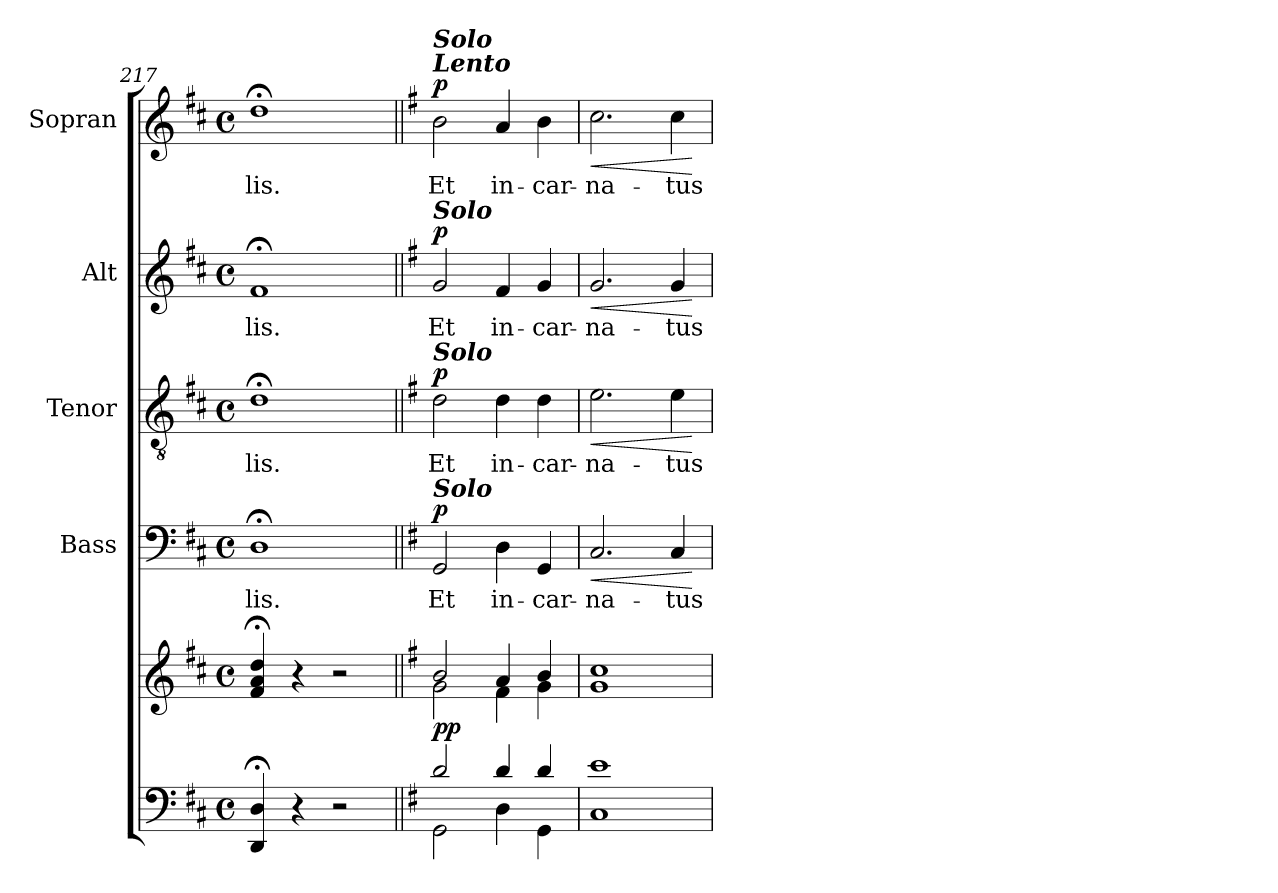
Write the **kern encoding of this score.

**kern	**kern	**dynam	**kern	**text	**dynam	**kern	**text	**dynam	**kern	**text	**dynam	**kern	**text	**dynam
*part5	*part5	*part5	*part4	*part4	*part4	*part3	*part3	*part3	*part2	*part2	*part2	*part1	*part1	*part1
*staff6	*staff5	*staff5/6	*staff4	*staff4	*staff4	*staff3	*staff3	*staff3	*staff2	*staff2	*staff2	*staff1	*staff1	*staff1
*	*	*	*I"Bass	*	*	*I"Tenor	*	*	*I"Alt	*	*	*I"Sopran	*	*
*	*	*	*I'B.	*	*	*I'T.	*	*	*I'A.	*	*	*I'S.	*	*
*clefF4	*clefG2	*	*clefF4	*	*	*clefGv2	*	*	*clefG2	*	*	*clefG2	*	*
*k[f#c#]	*k[f#c#]	*	*k[f#c#]	*	*	*k[f#c#]	*	*	*k[f#c#]	*	*	*k[f#c#]	*	*
*D:	*D:	*	*D:	*	*	*D:	*	*	*D:	*	*	*D:	*	*
*M4/4	*M4/4	*	*M4/4	*	*	*M4/4	*	*	*M4/4	*	*	*M4/4	*	*
*met(c)	*met(c)	*	*met(c)	*	*	*met(c)	*	*	*met(c)	*	*	*met(c)	*	*
=217	=217	=217	=217	=217	=217	=217	=217	=217	=217	=217	=217	=217	=217	=217
!	!	!	!	!LO:LY:b	!	!	!LO:LY:b	!	!	!LO:LY:b	!	!	!LO:LY:b	!
4DD/; 4D/;	4f#/;< 4a/;< 4dd/;<	.	1D;<	-lis.	.	1d;<	-lis.	.	1f#;<	-lis.	.	1dd;<	-lis.	.
4r	4r	.	.	.	.	.	.	.	.	.	.	.	.	.
2r	2r	.	.	.	.	.	.	.	.	.	.	.	.	.
!!LO:LB:g=z
=218||	=218||	=218||	=218||	=218||	=218||	=218||	=218||	=218||	=218||	=218||	=218||	=218||	=218||	=218||
*k[f#]	*k[f#]	*	*k[f#]	*	*	*k[f#]	*	*	*k[f#]	*	*	*k[f#]	*	*
*G:	*G:	*	*G:	*	*	*G:	*	*	*G:	*	*	*G:	*	*
*^	*^	*	*	*	*	*	*	*	*	*	*	*	*	*
!	!	!	!	!	!	!	!	!	!	!	!	!	!	!LO:TX:a:Bi:t=Lento	!	!
!	!	!	!	!	!	!	!	!	!	!	!	!	!	!LO:TX:a:Bi:t=Solo	!	!
!	!	!	!	!	!	!	!	!	!	!	!LO:TX:a:Bi:t=Solo	!	!	!	!	!
!	!	!	!	!	!	!	!	!LO:TX:a:Bi:t=Solo	!	!	!	!	!	!	!	!
!	!	!	!	!	!LO:TX:a:Bi:t=Solo	!	!	!	!	!	!	!	!	!	!	!
!	!	!	!	!LO:DY:b	!	!LO:LY:b	!LO:DY:a	!	!LO:LY:b	!LO:DY:a	!	!LO:LY:b	!LO:DY:a	!	!LO:LY:b	!LO:DY:a
2d/	2GG\	2b/	2g\	pp	2GG/	Et	p	2d\	Et	p	2g/	Et	p	2b\	Et	p
!	!	!	!	!	!	!LO:LY:b	!	!	!LO:LY:b	!	!	!LO:LY:b	!	!	!LO:LY:b	!
4d/	4D\	4a/	4f#\	.	4D\	in-	.	4d\	in-	.	4f#/	in-	.	4a/	in-	.
!	!	!	!	!	!	!LO:LY:b	!	!	!LO:LY:b	!	!	!LO:LY:b	!	!	!LO:LY:b	!
4d/	4GG\	4b/	4g\	.	4GG/	-car-	.	4d\	-car-	.	4g/	-car-	.	4b\	-car-	.
=219	=219	=219	=219	=219	=219	=219	=219	=219	=219	=219	=219	=219	=219	=219	=219	=219
!	!	!	!	!	!	!LO:LY:b	!LO:HP:b	!	!LO:LY:b	!LO:HP:b	!	!LO:LY:b	!LO:HP:b	!	!LO:LY:b	!LO:HP:b
1e	1C	1cc	1g	.	2.C/	-na-	<	2.e\	-na-	<	2.g/	-na-	<	2.cc\	-na-	<
!	!	!	!	!	!	!LO:LY:b	!	!	!LO:LY:b	!	!	!LO:LY:b	!	!	!LO:LY:b	!
.	.	.	.	.	4C/	-tus	.	4e\	-tus	.	4g/	-tus	.	4cc\	-tus	.
*v	*v	*	*	*	*	*	*	*	*	*	*	*	*	*	*	*
*	*v	*v	*	*	*	*	*	*	*	*	*	*	*	*	*
.	.	.	.	.	[	.	.	[	.	.	[	.	.	[
=	=	=	=	=	=	=	=	=	=	=	=	=	=	=
*-	*-	*-	*-	*-	*-	*-	*-	*-	*-	*-	*-	*-	*-	*-
